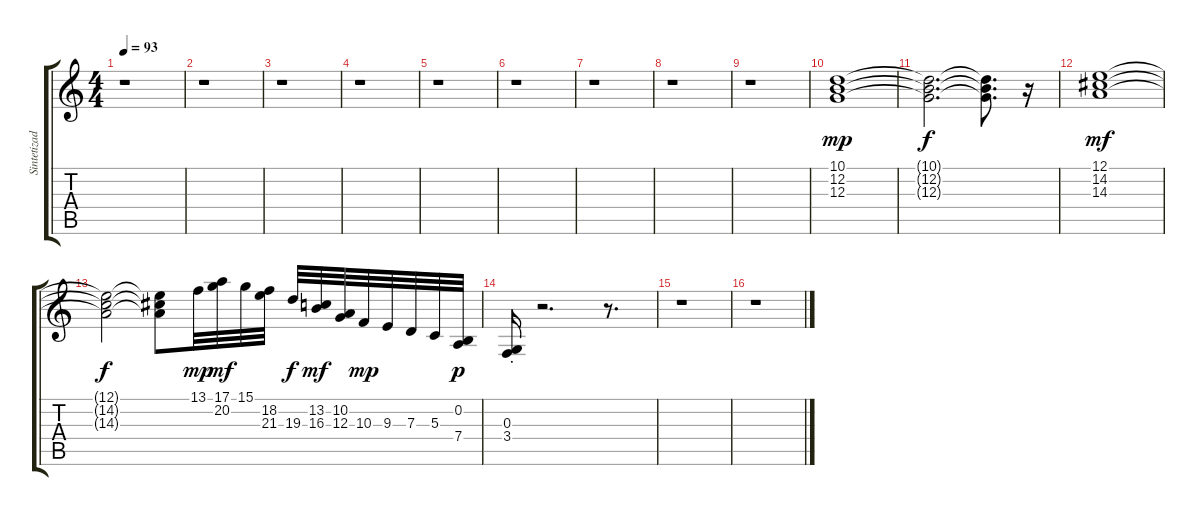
\track ("Sintetizador" "Sintetizad") {instrument rockorgan}
\staff {score tabs}
\tuning (E4 B3 G3 D3 A2 E2) {hide}
\ts (4 4)
\tempo 93
\clef g2
\ks c
r.1{dy mp} |
r.1 |
r.1 |
r.1 |
r.1 |
r.1 |
r.1 |
r.1 |
r.1 |
(10.1 12.2 12.3).1{volume 12 balance 8 instrument rockorgan} |
(10.1{t} 12.2{t} 12.3{t}).2{d dy f} (10.1{t} 12.2{t} 12.3{t}).8{d} r.16 |
(12.1 14.2 14.3).1{dy mf} |
(12.1{t} 14.2{t} 14.3{t}).2{dy f} (12.1{t} 14.2{t} 14.3{t}).8 13.1.32{dy mp} (17.1 20.2).32{dy mf} 15.1.32 (18.2 21.3).32 19.3.32{dy f} (13.2 16.3).32{dy mf} (10.2 12.3).32 10.3.32{dy mp} 9.3.32 7.3.32 5.3.32 (0.2 7.4).32{dy p} |
(0.3{st} 3.4{st}).16 r.2{d} r.8{d} |
r.1 |
r.1
